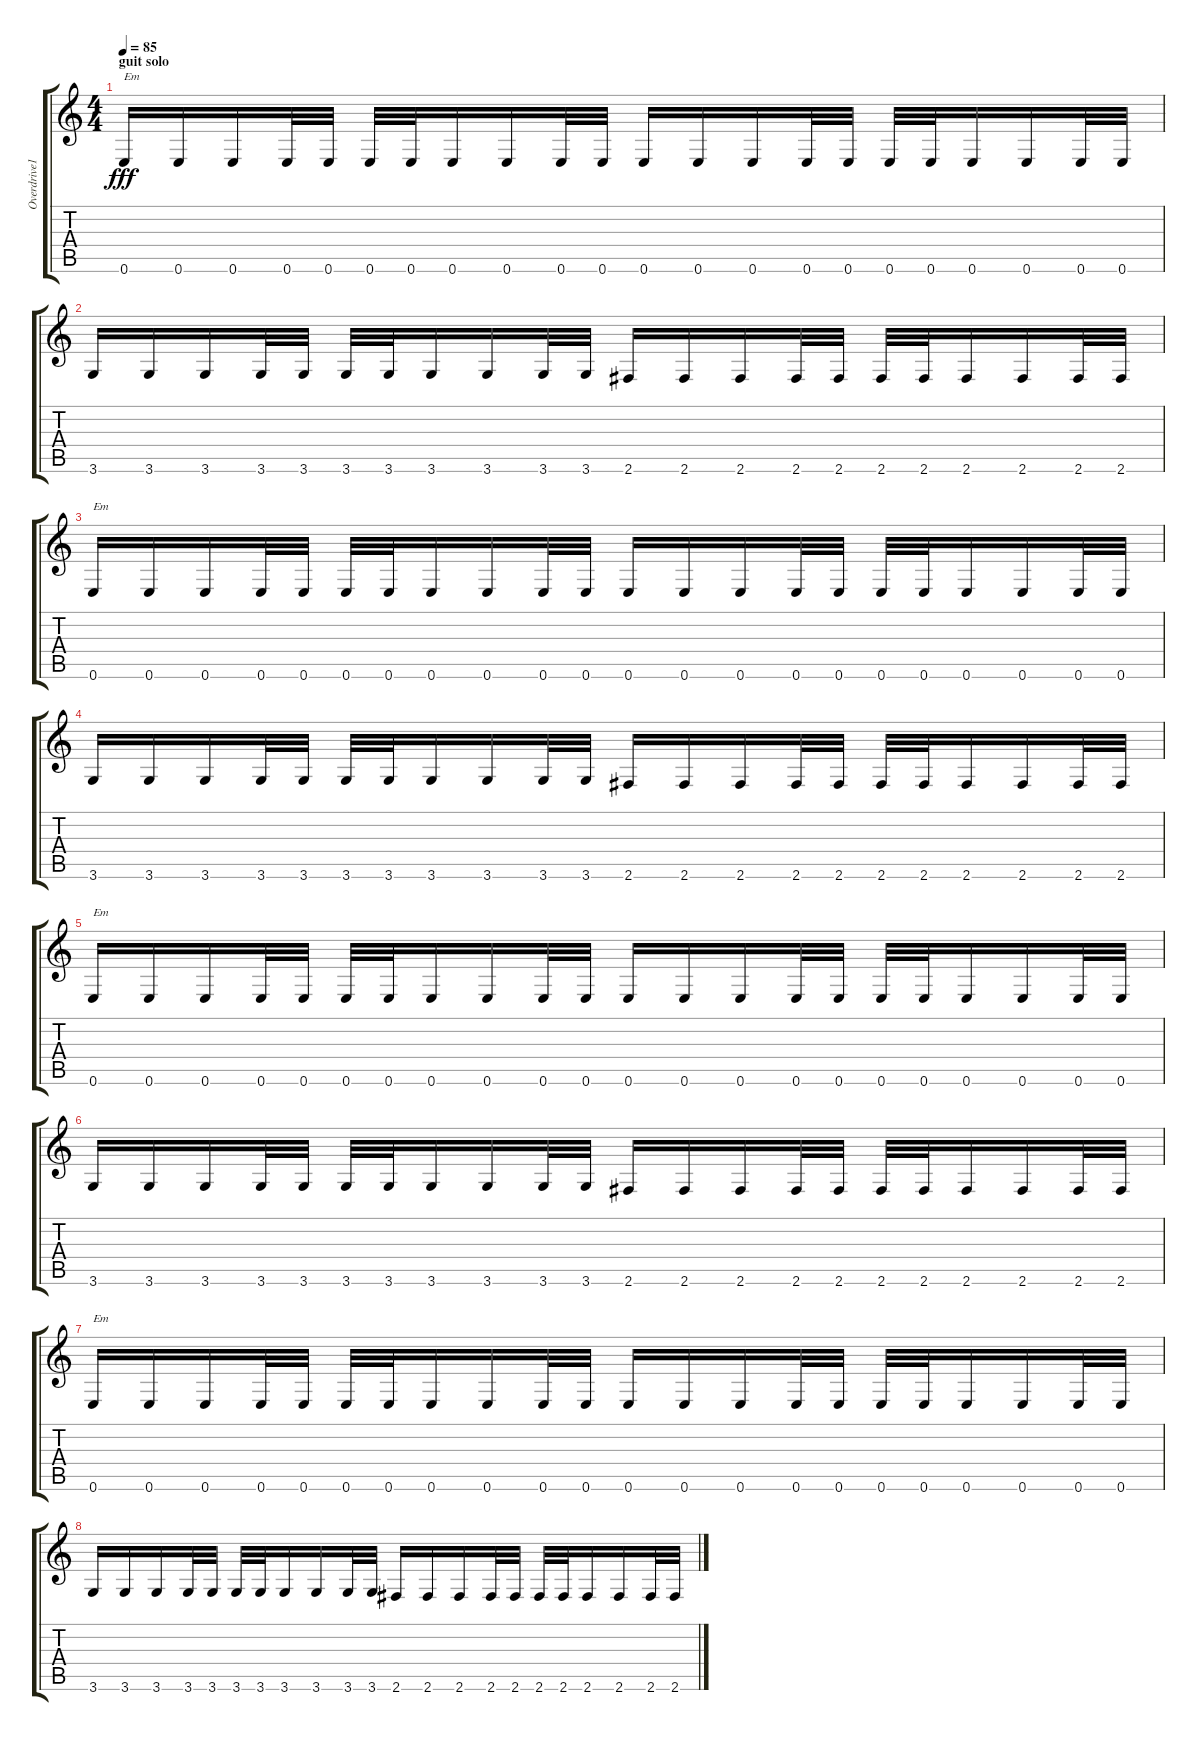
\track ("Overdrive1" "Overdrive1") {instrument overdrivenguitar}
\staff {score tabs}
\tuning (E4 B3 G3 D3 A2 E2) {hide}
\ts (4 4)
\section ("" "guit solo")
\tempo 85
\clef g2
\ks c
0.6.16{txt "Em" dy fff balance 8} 0.6.16 0.6.16 0.6.32 0.6.32 0.6.32 0.6.32 0.6.16 0.6.16 0.6.32 0.6.32 0.6.16 0.6.16 0.6.16 0.6.32 0.6.32 0.6.32 0.6.32 0.6.16 0.6.16 0.6.32 0.6.32 |
3.6.16 3.6.16 3.6.16 3.6.32 3.6.32 3.6.32 3.6.32 3.6.16 3.6.16 3.6.32 3.6.32 2.6.16 2.6.16 2.6.16 2.6.32 2.6.32 2.6.32 2.6.32 2.6.16 2.6.16 2.6.32 2.6.32 |
0.6.16{txt "Em" balance 8} 0.6.16 0.6.16 0.6.32 0.6.32 0.6.32 0.6.32 0.6.16 0.6.16 0.6.32 0.6.32 0.6.16 0.6.16 0.6.16 0.6.32 0.6.32 0.6.32 0.6.32 0.6.16 0.6.16 0.6.32 0.6.32 |
3.6.16 3.6.16 3.6.16 3.6.32 3.6.32 3.6.32 3.6.32 3.6.16 3.6.16 3.6.32 3.6.32 2.6.16 2.6.16 2.6.16 2.6.32 2.6.32 2.6.32 2.6.32 2.6.16 2.6.16 2.6.32 2.6.32 |
0.6.16{txt "Em" balance 8} 0.6.16 0.6.16 0.6.32 0.6.32 0.6.32 0.6.32 0.6.16 0.6.16 0.6.32 0.6.32 0.6.16 0.6.16 0.6.16 0.6.32 0.6.32 0.6.32 0.6.32 0.6.16 0.6.16 0.6.32 0.6.32 |
3.6.16 3.6.16 3.6.16 3.6.32 3.6.32 3.6.32 3.6.32 3.6.16 3.6.16 3.6.32 3.6.32 2.6.16 2.6.16 2.6.16 2.6.32 2.6.32 2.6.32 2.6.32 2.6.16 2.6.16 2.6.32 2.6.32 |
0.6.16{txt "Em" balance 8} 0.6.16 0.6.16 0.6.32 0.6.32 0.6.32 0.6.32 0.6.16 0.6.16 0.6.32 0.6.32 0.6.16 0.6.16 0.6.16 0.6.32 0.6.32 0.6.32 0.6.32 0.6.16 0.6.16 0.6.32 0.6.32 |
3.6.16 3.6.16 3.6.16 3.6.32 3.6.32 3.6.32 3.6.32 3.6.16 3.6.16 3.6.32 3.6.32 2.6.16 2.6.16 2.6.16 2.6.32 2.6.32 2.6.32 2.6.32 2.6.16 2.6.16 2.6.32 2.6.32
